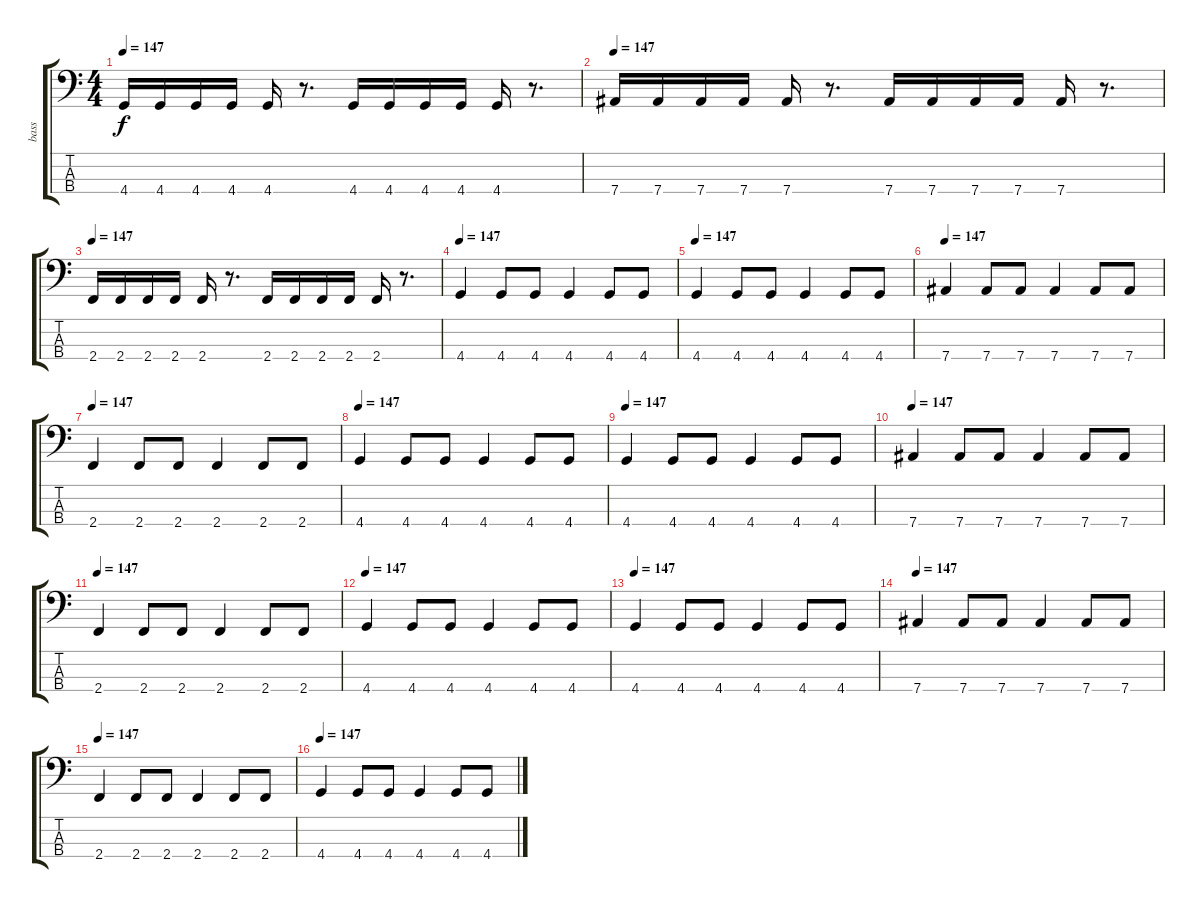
\track ("bass" "bass") {instrument electricbasspick}
\staff {score tabs}
\tuning (Gb2 Db2 Ab1 Eb1) {hide}
\ts (4 4)
\tempo 147
\clef f4
\ks c
4.4.16{dy f} 4.4.16 4.4.16 4.4.16 4.4.16 r.8{d} 4.4.16 4.4.16 4.4.16 4.4.16 4.4.16 r.8{d} |
\tempo 147
7.4.16 7.4.16 7.4.16 7.4.16 7.4.16 r.8{d} 7.4.16 7.4.16 7.4.16 7.4.16 7.4.16 r.8{d} |
\tempo 147
2.4.16 2.4.16 2.4.16 2.4.16 2.4.16 r.8{d} 2.4.16 2.4.16 2.4.16 2.4.16 2.4.16 r.8{d} |
\tempo 141
\tempo 147
4.4.4 4.4.8 4.4.8 4.4.4 4.4.8 4.4.8 |
\tempo 147
4.4.4 4.4.8 4.4.8 4.4.4 4.4.8 4.4.8 |
\tempo 141
\tempo 147
7.4.4 7.4.8 7.4.8 7.4.4 7.4.8 7.4.8 |
\tempo 147
2.4.4 2.4.8 2.4.8 2.4.4 2.4.8 2.4.8 |
\tempo 141
\tempo 147
4.4.4 4.4.8 4.4.8 4.4.4 4.4.8 4.4.8 |
\tempo 147
4.4.4 4.4.8 4.4.8 4.4.4 4.4.8 4.4.8 |
\tempo 141
\tempo 147
7.4.4 7.4.8 7.4.8 7.4.4 7.4.8 7.4.8 |
\tempo 147
2.4.4 2.4.8 2.4.8 2.4.4 2.4.8 2.4.8 |
\tempo 141
\tempo 147
4.4.4 4.4.8 4.4.8 4.4.4 4.4.8 4.4.8 |
\tempo 147
4.4.4 4.4.8 4.4.8 4.4.4 4.4.8 4.4.8 |
\tempo 141
\tempo 147
7.4.4 7.4.8 7.4.8 7.4.4 7.4.8 7.4.8 |
\tempo 147
2.4.4 2.4.8 2.4.8 2.4.4 2.4.8 2.4.8 |
\tempo 141
\tempo 147
4.4.4 4.4.8 4.4.8 4.4.4 4.4.8 4.4.8
